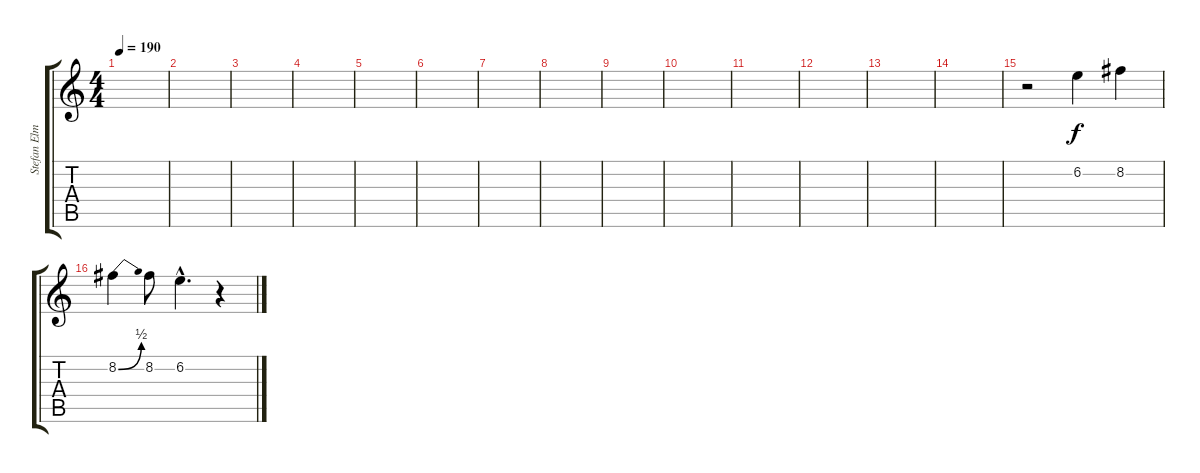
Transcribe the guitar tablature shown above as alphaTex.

\track ("Stefan Elmgren Harmonics" "Stefan Elm") {instrument distortionguitar}
\staff {score tabs}
\tuning (Eb4 Bb3 Gb3 Db3 Ab2 Eb2) {hide}
\ts (4 4)
\tempo 190
\clef g2
\ks c
|
|
|
|
|
|
|
|
|
|
|
|
|
|
r.2 6.2.4 8.2.4 |
8.2{be (bend 0 0 60 2)}.4 8.2.8 6.2{hac}.4{d} r.4
